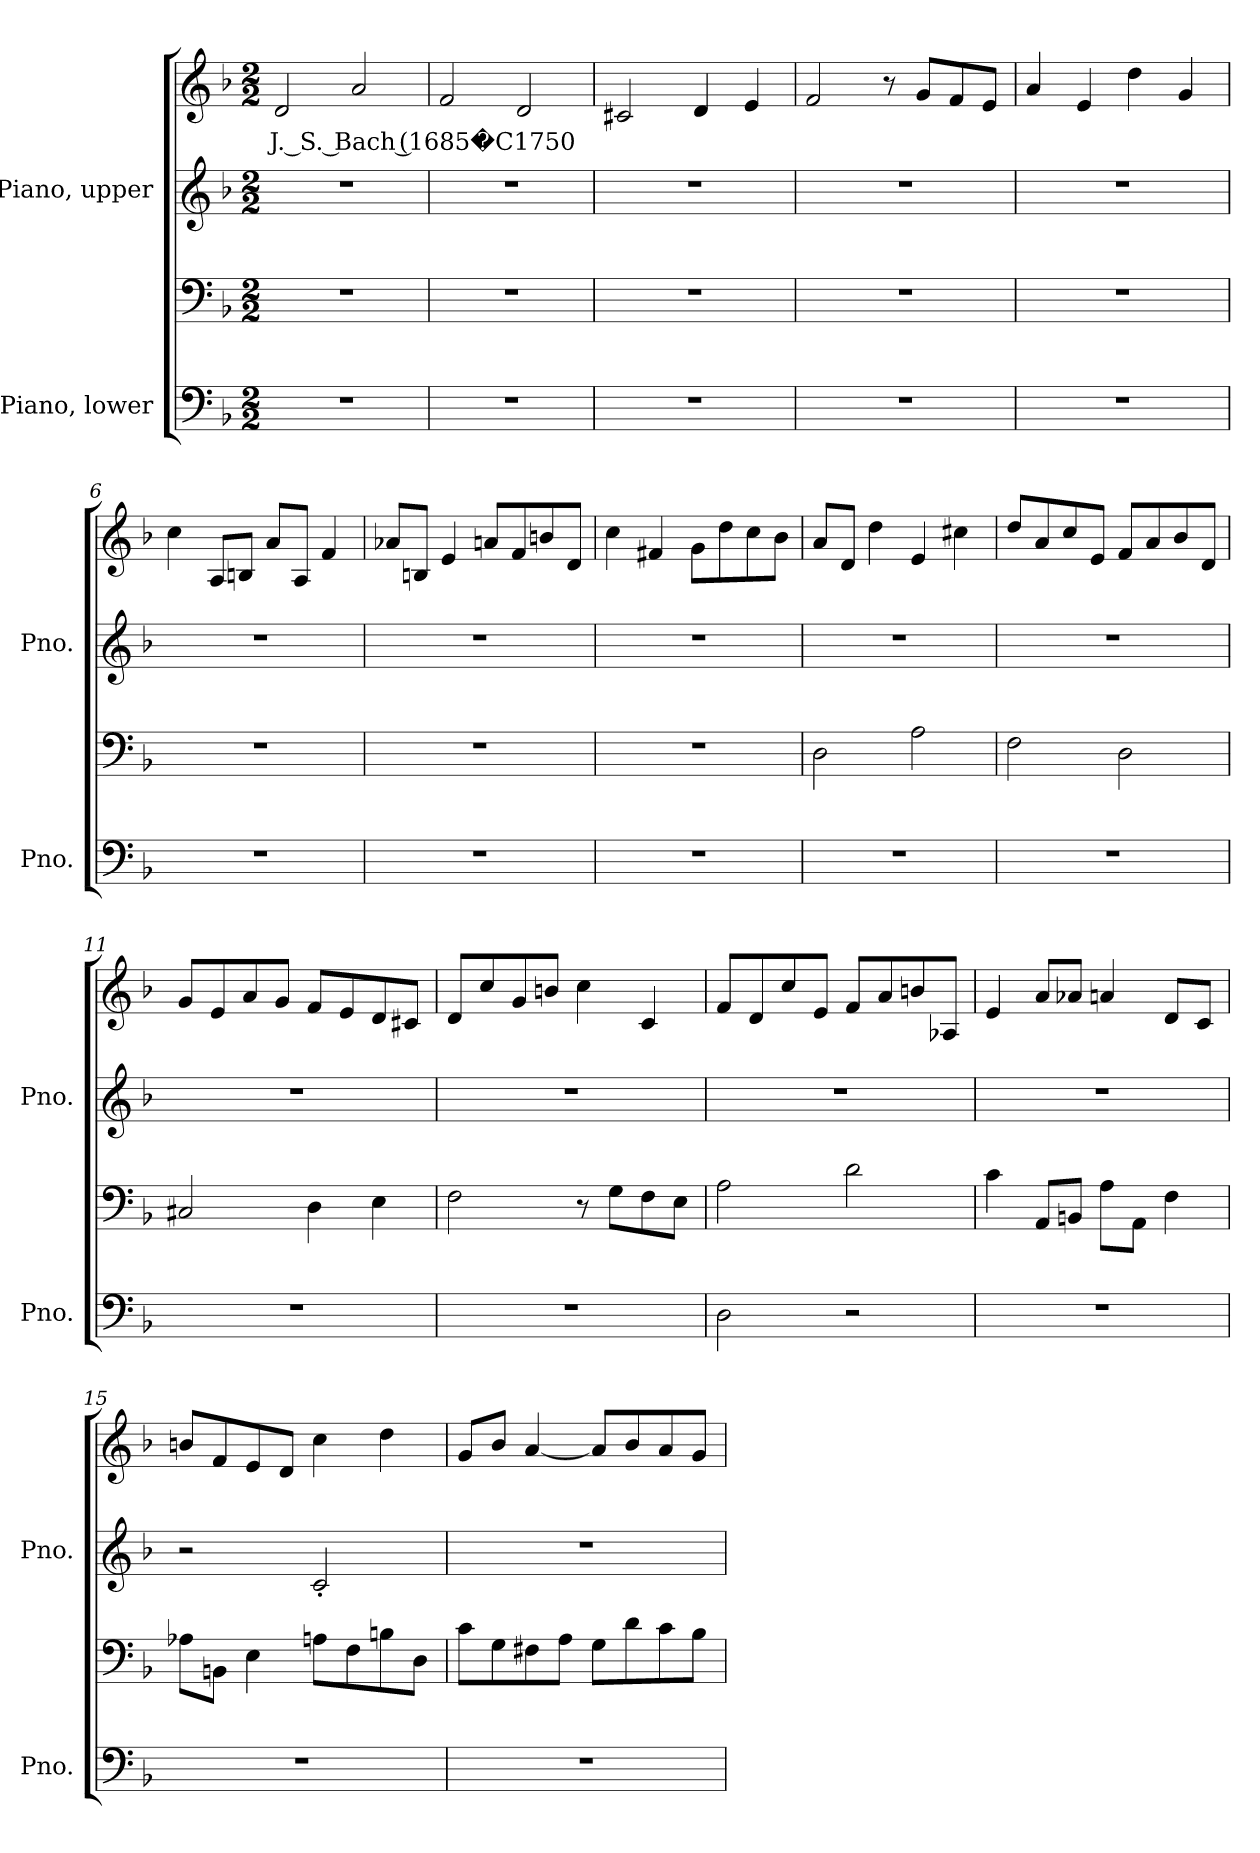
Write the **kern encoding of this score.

**kern	**kern	**kern	**kern	**text
*part2	*part2	*part1	*part1	*part1
*staff4	*staff3	*staff2	*staff1	*staff1
*I"Piano, lower	*	*I"Piano, upper	*	*
*I'Pno.	*	*I'Pno.	*	*
*clefF4	*clefF4	*clefG2	*clefG2	*
*k[b-]	*k[b-]	*k[b-]	*k[b-]	*
*M2/2	*M2/2	*M2/2	*M2/2	*
*MM120	*MM120	*MM120	*MM120	*
=1	=1	=1	=1	=1
!	!	!	!	!LO:LY:b
1r	1r	1r	2d/	J. S. Bach (1685�C1750
.	.	.	2a/	.
=2	=2	=2	=2	=2
1r	1r	1r	2f/	.
.	.	.	2d/	.
=3	=3	=3	=3	=3
1r	1r	1r	2c#X/	.
.	.	.	4d/	.
.	.	.	4e/	.
=4	=4	=4	=4	=4
1r	1r	1r	2f/	.
.	.	.	8r	.
.	.	.	8g/L	.
.	.	.	8f/	.
.	.	.	8e/J	.
=5	=5	=5	=5	=5
1r	1r	1r	4a/	.
.	.	.	4e/	.
.	.	.	4dd\	.
.	.	.	4g/	.
!!LO:LB:g=z
=6	=6	=6	=6	=6
1r	1r	1r	4cc\	.
.	.	.	8A/L	.
.	.	.	8Bn/J	.
.	.	.	8a/L	.
.	.	.	8A/J	.
.	.	.	4f/	.
=7	=7	=7	=7	=7
1r	1r	1r	8a-X/L	.
.	.	.	8Bn/J	.
.	.	.	4e/	.
.	.	.	8an/L	.
.	.	.	8f/	.
.	.	.	8bn/	.
.	.	.	8d/J	.
=8	=8	=8	=8	=8
1r	1r	1r	4cc\	.
.	.	.	4f#X/	.
.	.	.	8g\L	.
.	.	.	8dd\	.
.	.	.	8cc\	.
.	.	.	8b-\J	.
=9	=9	=9	=9	=9
1r	2D\	1r	8a/L	.
.	.	.	8d/J	.
.	.	.	4dd\	.
.	2A\	.	4e/	.
.	.	.	4cc#X\	.
=10	=10	=10	=10	=10
1r	2F\	1r	8dd/L	.
.	.	.	8a/	.
.	.	.	8cc/	.
.	.	.	8e/J	.
.	2D\	.	8f/L	.
.	.	.	8a/	.
.	.	.	8b-/	.
.	.	.	8d/J	.
!!LO:LB:g=z
=11	=11	=11	=11	=11
1r	2C#X/	1r	8g/L	.
.	.	.	8e/	.
.	.	.	8a/	.
.	.	.	8g/J	.
.	4D\	.	8f/L	.
.	.	.	8e/	.
.	4E\	.	8d/	.
.	.	.	8c#X/J	.
=12	=12	=12	=12	=12
1r	2F\	1r	8d/L	.
.	.	.	8cc/	.
.	.	.	8g/	.
.	.	.	8bn/J	.
.	8r	.	4cc\	.
.	8G\L	.	.	.
.	8F\	.	4c/	.
.	8E\J	.	.	.
=13	=13	=13	=13	=13
2D\	2A\	1r	8f/L	.
.	.	.	8d/	.
.	.	.	8cc/	.
.	.	.	8e/J	.
2r	2d\	.	8f/L	.
.	.	.	8a/	.
.	.	.	8bn/	.
.	.	.	8A-X/J	.
=14	=14	=14	=14	=14
1r	4c\	1r	4e/	.
.	8AA/L	.	8a/L	.
.	8BBn/J	.	8a-X/J	.
.	8A\L	.	4an/	.
.	8AA\J	.	.	.
.	4F\	.	8d/L	.
.	.	.	8c/J	.
!!LO:PB:g=z
=15	=15	=15	=15	=15
1r	8A-X\L	2r	8bn/L	.
.	8BBn\J	.	8f/	.
.	4E\	.	8e/	.
.	.	.	8d/J	.
.	8An\L	2c'/	4cc\	.
.	8F\	.	.	.
.	8Bn\	.	4dd\	.
.	8D\J	.	.	.
=16	=16	=16	=16	=16
1r	8c\L	1r	8g/L	.
.	8G\	.	8b-/J	.
.	8F#X\	.	[4a/	.
.	8A\J	.	.	.
.	8G\L	.	8a/L]	.
.	8d\	.	8b-/	.
.	8c\	.	8a/	.
.	8B-\J	.	8g/J	.
=	=	=	=	=
*-	*-	*-	*-	*-
